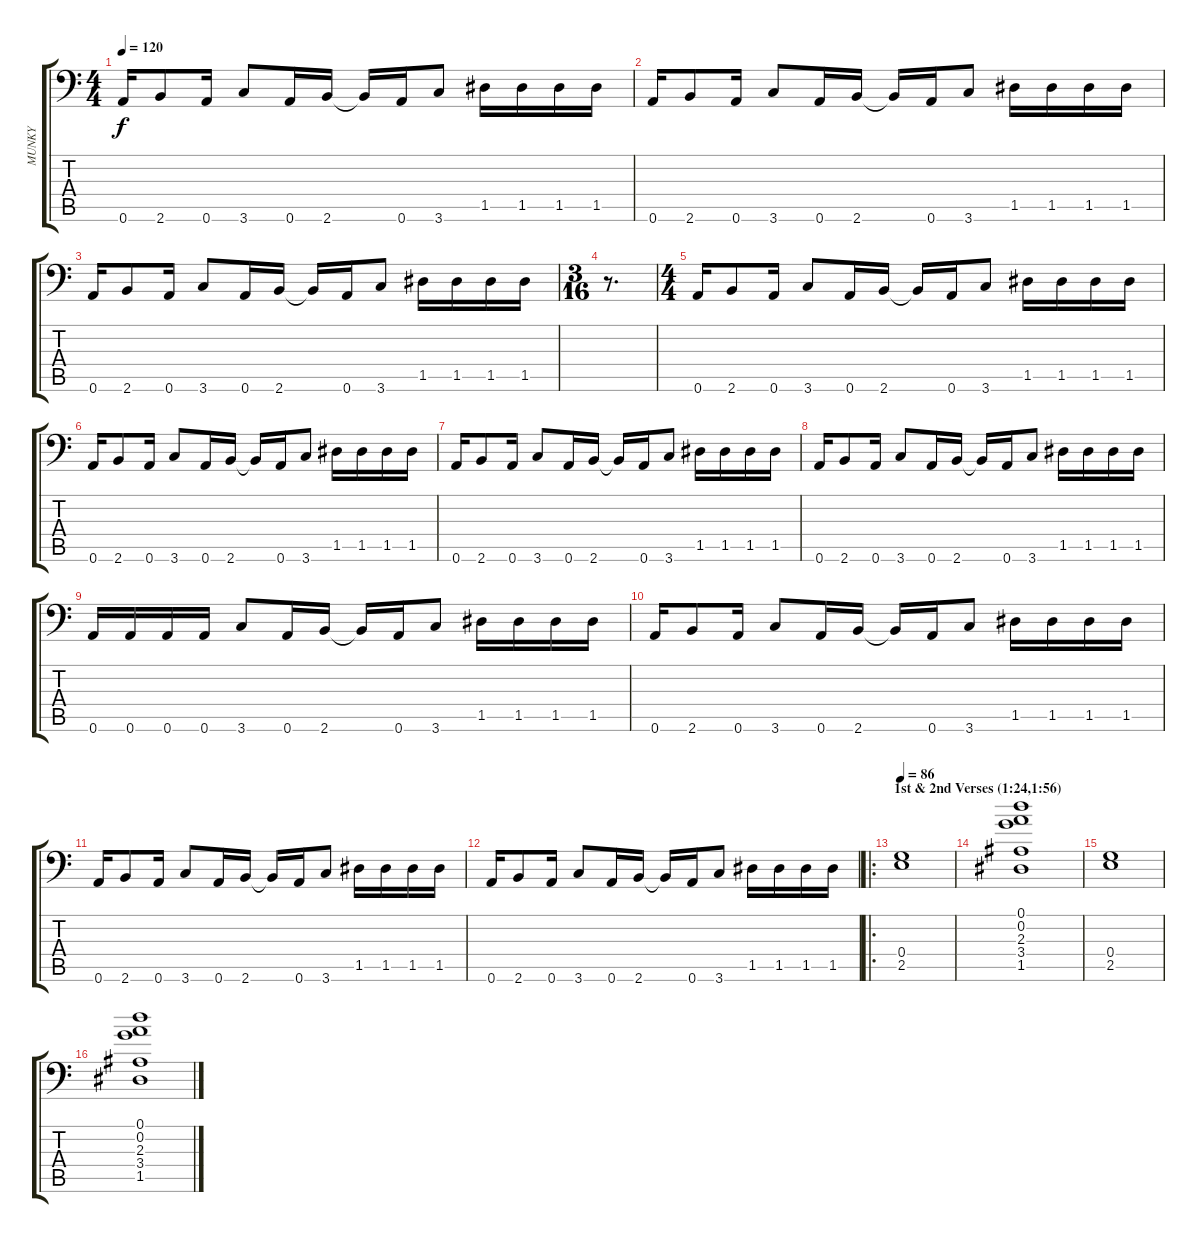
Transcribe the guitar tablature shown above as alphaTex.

\track ("MUNKY" "MUNKY") {instrument distortionguitar}
\staff {score tabs}
\tuning (D4 A3 F3 G2 D2 A1) {hide}
\ts (4 4)
\tempo 120
\clef f4
\ks c
0.6.16{dy f} 2.6.8 0.6.16 3.6.8 0.6.16 2.6.16 2.6{t}.16 0.6.16 3.6.8 1.5.16 1.5.16 1.5.16 1.5.16 |
0.6.16 2.6.8 0.6.16 3.6.8 0.6.16 2.6.16 2.6{t}.16 0.6.16 3.6.8 1.5.16 1.5.16 1.5.16 1.5.16 |
0.6.16 2.6.8 0.6.16 3.6.8 0.6.16 2.6.16 2.6{t}.16 0.6.16 3.6.8 1.5.16 1.5.16 1.5.16 1.5.16 |
\ts (3 16)
r.8{d} |
\ts (4 4)
0.6.16 2.6.8 0.6.16 3.6.8 0.6.16 2.6.16 2.6{t}.16 0.6.16 3.6.8 1.5.16 1.5.16 1.5.16 1.5.16 |
0.6.16 2.6.8 0.6.16 3.6.8 0.6.16 2.6.16 2.6{t}.16 0.6.16 3.6.8 1.5.16 1.5.16 1.5.16 1.5.16 |
0.6.16 2.6.8 0.6.16 3.6.8 0.6.16 2.6.16 2.6{t}.16 0.6.16 3.6.8 1.5.16 1.5.16 1.5.16 1.5.16 |
0.6.16 2.6.8 0.6.16 3.6.8 0.6.16 2.6.16 2.6{t}.16 0.6.16 3.6.8 1.5.16 1.5.16 1.5.16 1.5.16 |
0.6.16 0.6.16 0.6.16 0.6.16 3.6.8 0.6.16 2.6.16 2.6{t}.16 0.6.16 3.6.8 1.5.16 1.5.16 1.5.16 1.5.16 |
0.6.16 2.6.8 0.6.16 3.6.8 0.6.16 2.6.16 2.6{t}.16 0.6.16 3.6.8 1.5.16 1.5.16 1.5.16 1.5.16 |
0.6.16 2.6.8 0.6.16 3.6.8 0.6.16 2.6.16 2.6{t}.16 0.6.16 3.6.8 1.5.16 1.5.16 1.5.16 1.5.16 |
0.6.16 2.6.8 0.6.16 3.6.8 0.6.16 2.6.16 2.6{t}.16 0.6.16 3.6.8 1.5.16 1.5.16 1.5.16 1.5.16 |
\ro
\section ("" "1st & 2nd Verses (1:24,1:56)")
\tempo 86
(0.4 2.5).1 |
(0.1 0.2 2.3 3.4 1.5).1 |
(0.4 2.5).1 |
(0.1 0.2 2.3 3.4 1.5).1
